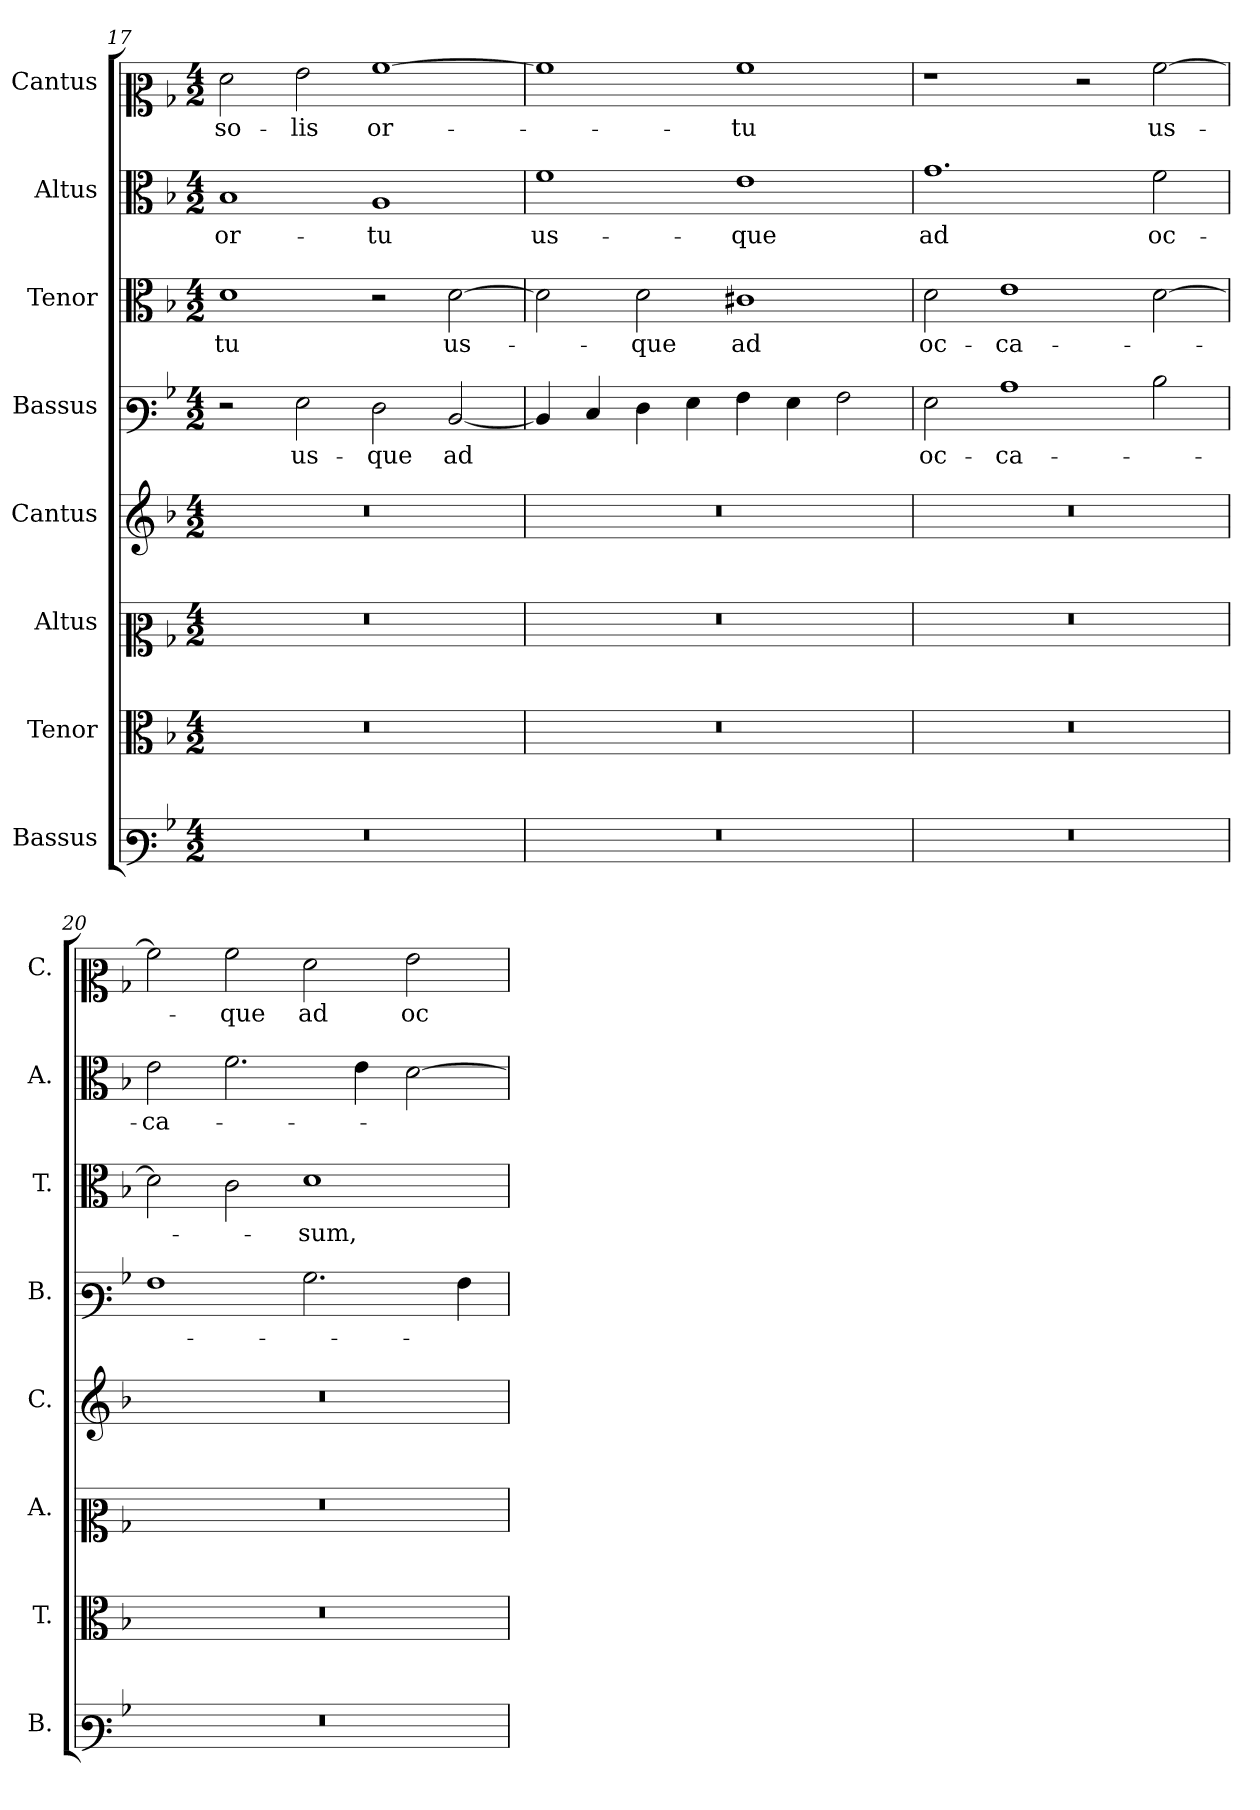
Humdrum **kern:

**kern	**kern	**kern	**kern	**kern	**text	**kern	**text	**kern	**text	**kern	**text
*part8	*part7	*part6	*part5	*part4	*part4	*part3	*part3	*part2	*part2	*part1	*part1
*staff8	*staff7	*staff6	*staff5	*staff4	*staff4	*staff3	*staff3	*staff2	*staff2	*staff1	*staff1
*I"Bassus	*I"Tenor	*I"Altus	*I"Cantus	*I"Bassus	*	*I"Tenor	*	*I"Altus	*	*I"Cantus	*
*I'B.	*I'T.	*I'A.	*I'C.	*I'B.	*	*I'T.	*	*I'A.	*	*I'C.	*
*clefF3	*clefC3	*clefC2	*clefG2	*clefF3	*	*clefC3	*	*clefC3	*	*clefC2	*
*k[b-]	*k[b-]	*k[b-]	*k[b-]	*k[b-]	*	*k[b-]	*	*k[b-]	*	*k[b-]	*
*M4/2	*M4/2	*M4/2	*M4/2	*M4/2	*	*M4/2	*	*M4/2	*	*M4/2	*
=17	=17	=17	=17	=17	=17	=17	=17	=17	=17	=17	=17
!	!	!	!	!	!	!	!LO:LY:b	!	!LO:LY:b	!	!LO:LY:b
0r	0r	0r	0r	2r	.	1d	-tu	1B-	or-	2f\	so-
!	!	!	!	!	!LO:LY:b	!	!	!	!	!	!LO:LY:b
.	.	.	.	2G\	us-	.	.	.	.	2g\	-lis
!	!	!	!	!	!LO:LY:b	!	!	!	!LO:LY:b	!	!LO:LY:b
.	.	.	.	2F\	-que	2r	.	1A	-tu	[1a	or-
!	!	!	!	!	!LO:LY:b	!	!LO:LY:b	!	!	!	!
.	.	.	.	[2D/	ad	[2d\	us-	.	.	.	.
=18	=18	=18	=18	=18	=18	=18	=18	=18	=18	=18	=18
!	!	!	!	!	!	!	!	!	!LO:LY:b	!	!
0r	0r	0r	0r	4D/]	.	2d\]	.	1f	us-	1a]	.
.	.	.	.	4E/	.	.	.	.	.	.	.
!	!	!	!	!	!	!	!LO:LY:b	!	!	!	!
.	.	.	.	4F\	.	2d\	-que	.	.	.	.
.	.	.	.	4G\	.	.	.	.	.	.	.
!	!	!	!	!	!	!	!LO:LY:b	!	!LO:LY:b	!	!LO:LY:b
.	.	.	.	4A\	.	1c#X	ad	1e	-que	1a	-tu
.	.	.	.	4G\	.	.	.	.	.	.	.
.	.	.	.	2A\	.	.	.	.	.	.	.
=19	=19	=19	=19	=19	=19	=19	=19	=19	=19	=19	=19
!	!	!	!	!	!LO:LY:b	!	!LO:LY:b	!	!LO:LY:b	!	!
0r	0r	0r	0r	2G\	oc-	2d\	oc-	1.g	ad	1r	.
!	!	!	!	!	!LO:LY:b	!	!LO:LY:b	!	!	!	!
.	.	.	.	1c	-ca-	1e	-ca-	.	.	.	.
.	.	.	.	.	.	.	.	.	.	2r	.
!	!	!	!	!	!	!	!	!	!LO:LY:b	!	!LO:LY:b
.	.	.	.	2d\	.	[2d\	.	2f\	oc-	[2a\	us-
=20	=20	=20	=20	=20	=20	=20	=20	=20	=20	=20	=20
!	!	!	!	!	!	!	!	!	!LO:LY:b	!	!
0r	0r	0r	0r	1A	.	2d\]	.	2e\	-ca-	2a\]	.
!	!	!	!	!	!	!	!	!	!	!	!LO:LY:b
.	.	.	.	.	.	2c\	.	2.f\	.	2a\	-que
!	!	!	!	!	!	!	!LO:LY:b	!	!	!	!LO:LY:b
.	.	.	.	2.B-\	.	1d	-sum,	.	.	2f\	ad
.	.	.	.	.	.	.	.	4e\	.	.	.
!	!	!	!	!	!	!	!	!	!	!	!LO:LY:b
.	.	.	.	.	.	.	.	[2d\	.	2g\	oc-
.	.	.	.	4A\	.	.	.	.	.	.	.
=	=	=	=	=	=	=	=	=	=	=	=
*-	*-	*-	*-	*-	*-	*-	*-	*-	*-	*-	*-
